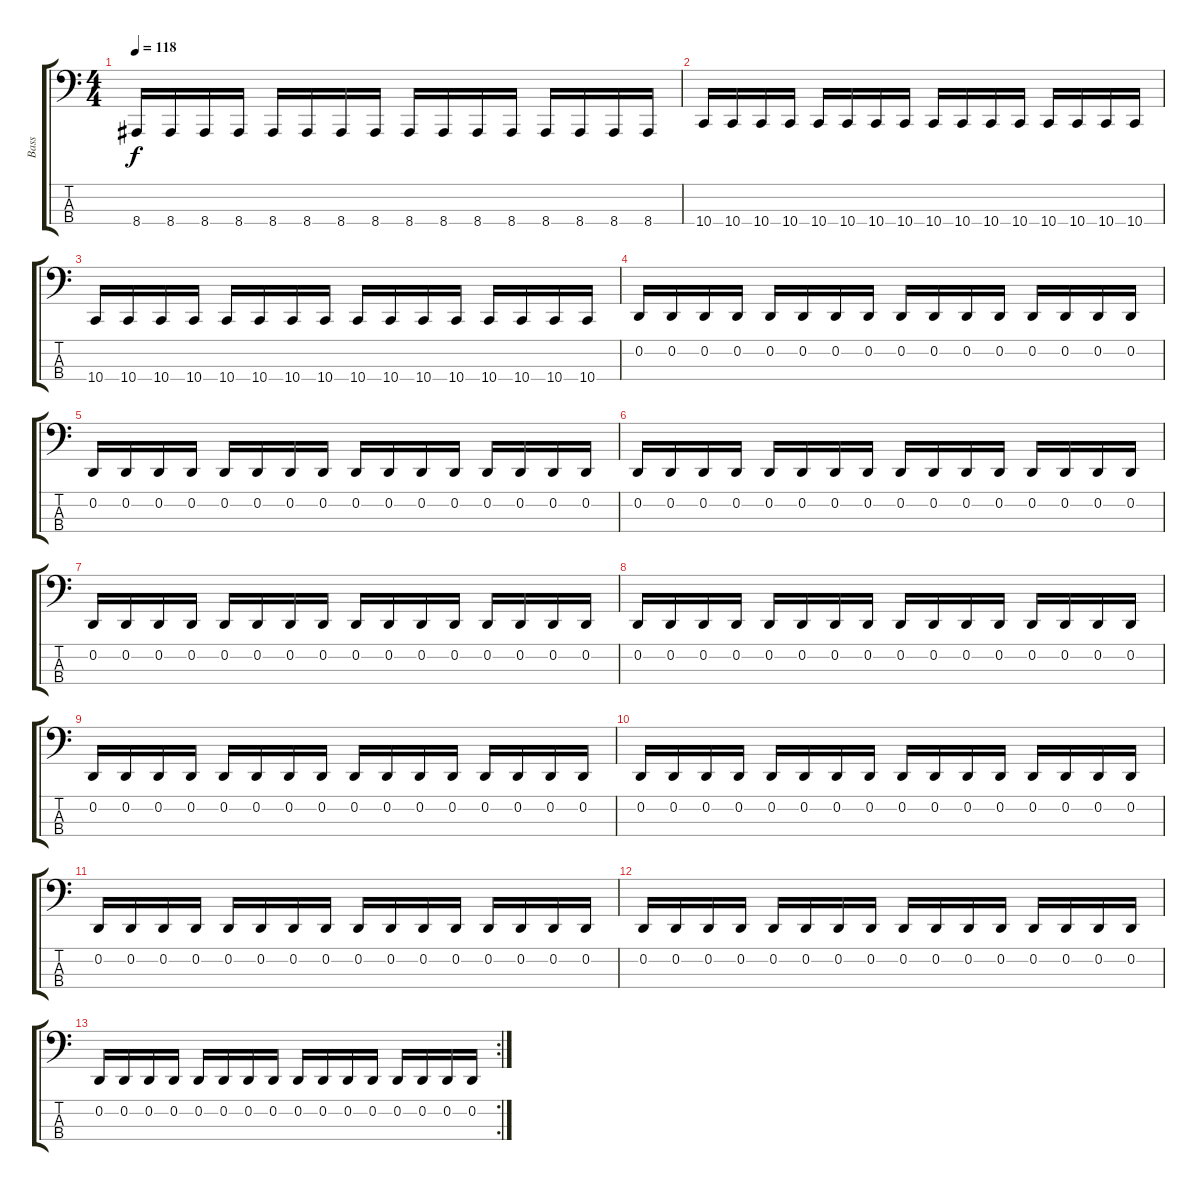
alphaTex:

\track ("Bass" "Bass") {instrument lead8bassandlead}
\staff {score tabs}
\tuning (G2 D2 A1 D1) {hide}
\ts (4 4)
\tempo 118
\clef f4
\ks c
8.4.16{dy f} 8.4.16 8.4.16 8.4.16 8.4.16 8.4.16 8.4.16 8.4.16 8.4.16 8.4.16 8.4.16 8.4.16 8.4.16 8.4.16 8.4.16 8.4.16 |
10.4.16 10.4.16 10.4.16 10.4.16 10.4.16 10.4.16 10.4.16 10.4.16 10.4.16 10.4.16 10.4.16 10.4.16 10.4.16 10.4.16 10.4.16 10.4.16 |
10.4.16 10.4.16 10.4.16 10.4.16 10.4.16 10.4.16 10.4.16 10.4.16 10.4.16 10.4.16 10.4.16 10.4.16 10.4.16 10.4.16 10.4.16 10.4.16 |
0.2.16 0.2.16 0.2.16 0.2.16 0.2.16 0.2.16 0.2.16 0.2.16 0.2.16 0.2.16 0.2.16 0.2.16 0.2.16 0.2.16 0.2.16 0.2.16 |
0.2.16 0.2.16 0.2.16 0.2.16 0.2.16 0.2.16 0.2.16 0.2.16 0.2.16 0.2.16 0.2.16 0.2.16 0.2.16 0.2.16 0.2.16 0.2.16 |
0.2.16 0.2.16 0.2.16 0.2.16 0.2.16 0.2.16 0.2.16 0.2.16 0.2.16 0.2.16 0.2.16 0.2.16 0.2.16 0.2.16 0.2.16 0.2.16 |
0.2.16 0.2.16 0.2.16 0.2.16 0.2.16 0.2.16 0.2.16 0.2.16 0.2.16 0.2.16 0.2.16 0.2.16 0.2.16 0.2.16 0.2.16 0.2.16 |
0.2.16 0.2.16 0.2.16 0.2.16 0.2.16 0.2.16 0.2.16 0.2.16 0.2.16 0.2.16 0.2.16 0.2.16 0.2.16 0.2.16 0.2.16 0.2.16 |
0.2.16 0.2.16 0.2.16 0.2.16 0.2.16 0.2.16 0.2.16 0.2.16 0.2.16 0.2.16 0.2.16 0.2.16 0.2.16 0.2.16 0.2.16 0.2.16 |
0.2.16 0.2.16 0.2.16 0.2.16 0.2.16 0.2.16 0.2.16 0.2.16 0.2.16 0.2.16 0.2.16 0.2.16 0.2.16 0.2.16 0.2.16 0.2.16 |
0.2.16 0.2.16 0.2.16 0.2.16 0.2.16 0.2.16 0.2.16 0.2.16 0.2.16 0.2.16 0.2.16 0.2.16 0.2.16 0.2.16 0.2.16 0.2.16 |
0.2.16 0.2.16 0.2.16 0.2.16 0.2.16 0.2.16 0.2.16 0.2.16 0.2.16 0.2.16 0.2.16 0.2.16 0.2.16 0.2.16 0.2.16 0.2.16 |
\rc 2
0.2.16 0.2.16 0.2.16 0.2.16 0.2.16 0.2.16 0.2.16 0.2.16 0.2.16 0.2.16 0.2.16 0.2.16 0.2.16 0.2.16 0.2.16 0.2.16
